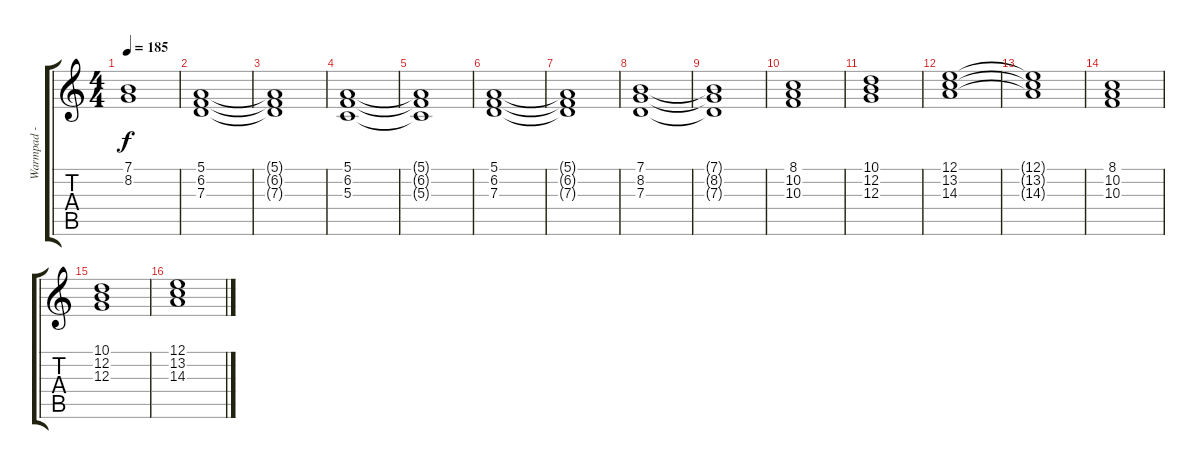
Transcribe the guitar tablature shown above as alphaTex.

\track ("Warmpad -" "Warmpad -") {instrument pad2warm}
\staff {score tabs}
\tuning (E4 B3 G3 D3 A2 E2) {hide}
\ts (4 4)
\tempo 185
\clef g2
\ks c
(7.1 8.2).1{dy f} |
(5.1 6.2 7.3).1 |
(5.1{t} 6.2{t} 7.3{t}).1 |
(5.1 6.2 5.3).1 |
(5.1{t} 6.2{t} 5.3{t}).1 |
(5.1 6.2 7.3).1 |
(5.1{t} 6.2{t} 7.3{t}).1 |
(7.1 8.2 7.3).1 |
(7.1{t} 8.2{t} 7.3{t}).1 |
(8.1 10.2 10.3).1 |
(10.1 12.2 12.3).1 |
(12.1 13.2 14.3).1 |
(12.1{t} 13.2{t} 14.3{t}).1 |
(8.1 10.2 10.3).1 |
(10.1 12.2 12.3).1 |
(12.1 13.2 14.3).1
